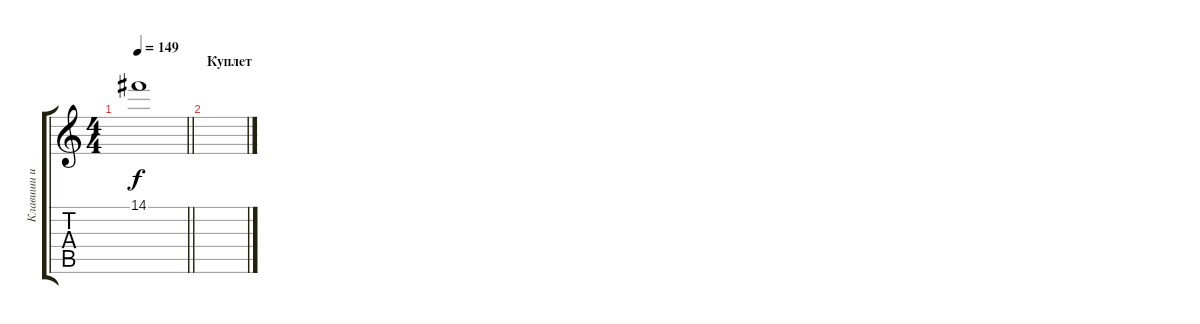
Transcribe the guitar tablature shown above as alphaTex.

\track ("Клавиши и секвенсор" "Клавиши и ") {instrument acousticguitarsteel}
\staff {score tabs}
\tuning (E4 B3 G3 D3 A2 E2) {hide}
\ts (4 4)
\tempo 149
\clef g2
\barLineRight lightlight
\ks c
14.1{t}.1{dy f} |
\section ("" "Куплет")
